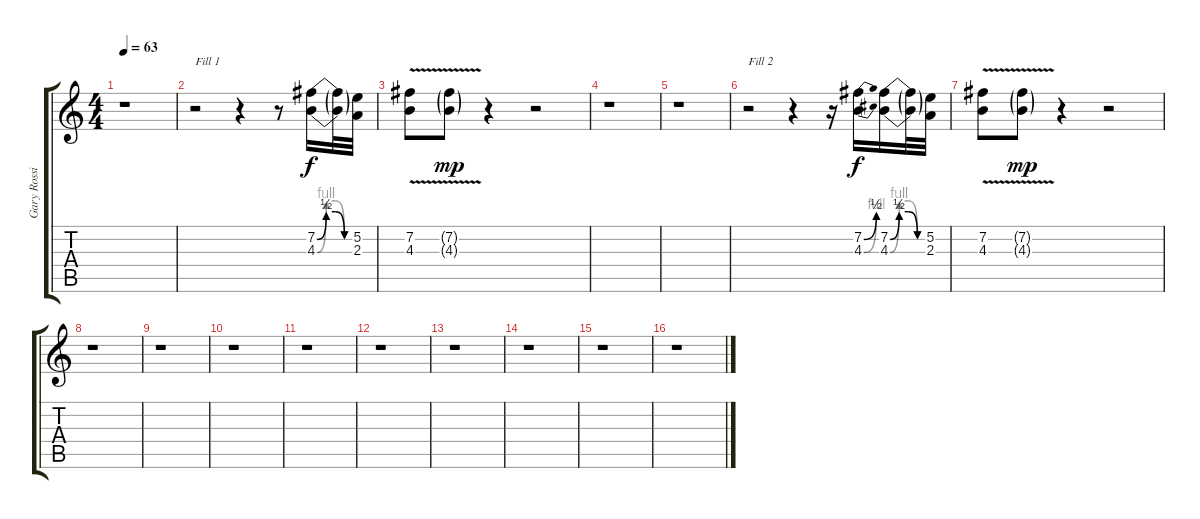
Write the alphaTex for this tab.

\track ("Gary Rossington 2" "Gary Rossi") {instrument overdrivenguitar}
\staff {score tabs}
\tuning (E4 B3 G3 D3 A2 E2) {hide}
\ts (4 4)
\tempo 63
\clef g2
\ks c
r.1{dy f instrument overdrivenguitar} |
r.2{txt "Fill 1"} r.4 r.8 (7.2{be (custom 0 0 15 2 30 2 45 0 60 0)} 4.3{be (custom 0 0 15 4 30 4 45 0 60 0)}).16 (7.2{t} 4.3{t}).32 (5.2 2.3).32 |
(7.2{v} 4.3{v}).8 (7.2{v g} 4.3{v g}).8{dy mp} r.4 r.2 |
r.1 |
r.1 |
r.2{txt "Fill 2"} r.4 r.16 (7.2{be (bend 0 0 60 2)} 4.3{be (bend 0 0 60 4)}).16{dy f} (7.2{be (custom 0 0 15 2 30 2 45 0 60 0)} 4.3{be (custom 0 0 15 4 30 4 45 0 60 0)}).16 (7.2{t} 4.3{t}).32 (5.2 2.3).32 |
(7.2{v} 4.3{v}).8 (7.2{v g} 4.3{v g}).8{dy mp} r.4 r.2 |
r.1 |
r.1 |
r.1 |
r.1 |
r.1 |
r.1 |
r.1 |
r.1 |
r.1
